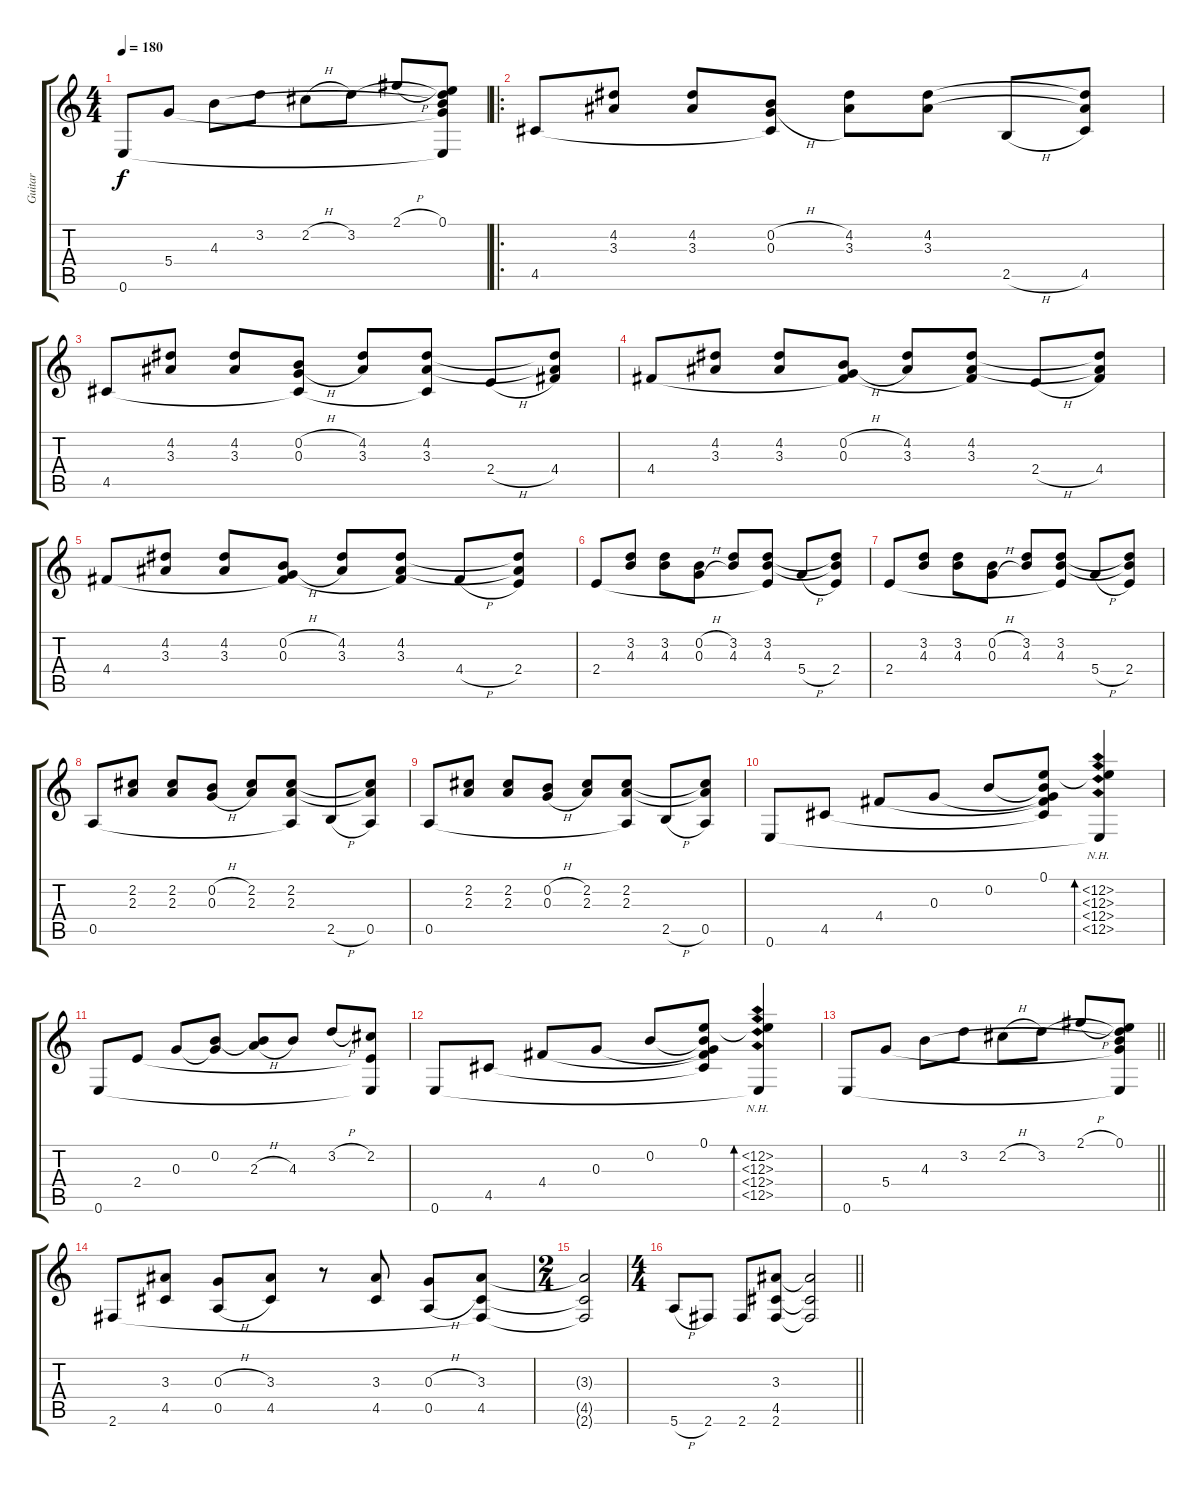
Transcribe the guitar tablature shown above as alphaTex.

\track ("Guitar" "Guitar") {instrument acousticguitarnylon}
\staff {score tabs}
\tuning (E4 B3 G3 D3 A2 E2) {hide}
\ts (4 4)
\tempo 180
\clef g2
\ks c
0.6.8{dy f} 5.4.8 4.3.8 3.2.8 2.2{h}.8 3.2.8 2.1{h}.8 (0.1 3.2{t} 4.3{t} 5.4{t} 0.6{t}).8 |
\ro
4.5.8 (4.2 3.3).8 (4.2 3.3).8 (0.2{h} 0.3{h} 4.5{t}).8 (4.2 3.3).8 (4.2 3.3).8 2.5{h}.8 (4.2{t} 3.3{t} 4.5).8 |
4.5.8 (4.2 3.3).8 (4.2 3.3).8 (0.2{h} 0.3{h} 4.5{t}).8 (4.2 3.3).8 (4.2 3.3 4.5{t}).8 2.4{h}.8 (4.2{t} 3.3{t} 4.4).8 |
4.4.8 (4.2 3.3).8 (4.2 3.3).8 (0.2{h} 0.3{h} 4.4{t}).8 (4.2 3.3).8 (4.2 3.3 4.4{t}).8 2.4{h}.8 (4.2{t} 3.3{t} 4.4).8 |
4.4.8 (4.2 3.3).8 (4.2 3.3).8 (0.2{h} 0.3{h} 4.4{t}).8 (4.2 3.3).8 (4.2 3.3 4.4{t}).8 4.4{h}.8 (4.2{t} 3.3{t} 2.4).8 |
2.4.8 (3.2 4.3).8 (3.2 4.3).8 (0.2{h} 0.3{h}).8 (3.2 4.3).8 (3.2 4.3 2.4{t}).8 5.4{h}.8 (3.2{t} 4.3{t} 2.4).8 |
2.4.8 (3.2 4.3).8 (3.2 4.3).8 (0.2{h} 0.3{h}).8 (3.2 4.3).8 (3.2 4.3 2.4{t}).8 5.4{h}.8 (3.2{t} 4.3{t} 2.4).8 |
0.5.8 (2.2 2.3).8 (2.2 2.3).8 (0.2{h} 0.3{h}).8 (2.2 2.3).8 (2.2 2.3 0.5{t}).8 2.5{h}.8 (2.2{t} 2.3{t} 0.5).8 |
0.5.8 (2.2 2.3).8 (2.2 2.3).8 (0.2{h} 0.3{h}).8 (2.2 2.3).8 (2.2 2.3 0.5{t}).8 2.5{h}.8 (2.2{t} 2.3{t} 0.5).8 |
0.6.8 4.5.8 4.4.8 0.3.8 0.2.8 (0.1 0.2{t} 0.3{t} 4.4{t} 4.5{t}).8 (0.1{t} 12.2{nh} 12.3{nh} 12.4{nh} 12.5{nh} 0.6{t}).4{bd 480} |
0.6.8 2.4.8 0.3.8 (0.2 0.3{t}).8 (0.2{t} 2.3{h}).8 4.3.8 3.2{h}.8 (2.2 2.4{t} 0.6{t}).8 |
0.6.8 4.5.8 4.4.8 0.3.8 0.2.8 (0.1 0.2{t} 0.3{t} 4.4{t} 4.5{t}).8 (0.1{t} 12.2{nh} 12.3{nh} 12.4{nh} 12.5{nh} 0.6{t}).4{bd 480} |
\barLineRight lightlight
0.6.8 5.4.8 4.3.8 3.2.8 2.2{h}.8 3.2.8 2.1{h}.8 (0.1 3.2{t} 4.3{t} 5.4{t} 0.6{t}).8 |
2.6.8 (3.3 4.5).8 (0.3{h} 0.5{h}).8 (3.3 4.5).8 r.8 (3.3 4.5).8 (0.3{h} 0.5{h}).8 (3.3 4.5 2.6{t}).8 |
\ts (2 4)
(3.3{t} 4.5{t} 2.6{t}).2 |
\ts (4 4)
\barLineRight lightlight
5.6{h}.8 2.6.8 2.6.8 (3.3 4.5 2.6).8 (3.3{t} 4.5{t} 2.6{t}).2
